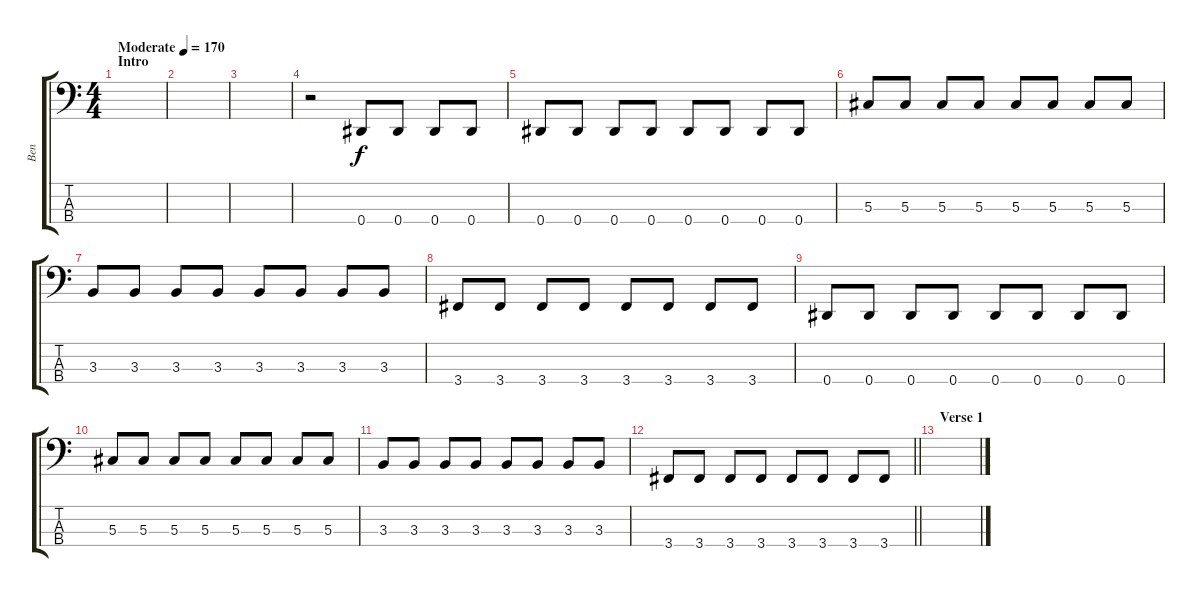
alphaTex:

\track ("Ben" "Ben") {instrument electricbassfinger}
\staff {score tabs}
\tuning (Gb2 Db2 Ab1 Eb1) {hide}
\ts (4 4)
\section ("" "Intro")
\tempo (170 "Moderate")
\clef f4
\ks c
|
|
|
r.2 0.4.8 0.4.8 0.4.8 0.4.8 |
0.4.8 0.4.8 0.4.8 0.4.8 0.4.8 0.4.8 0.4.8 0.4.8 |
5.3.8 5.3.8 5.3.8 5.3.8 5.3.8 5.3.8 5.3.8 5.3.8 |
3.3.8 3.3.8 3.3.8 3.3.8 3.3.8 3.3.8 3.3.8 3.3.8 |
3.4.8 3.4.8 3.4.8 3.4.8 3.4.8 3.4.8 3.4.8 3.4.8 |
0.4.8 0.4.8 0.4.8 0.4.8 0.4.8 0.4.8 0.4.8 0.4.8 |
5.3.8 5.3.8 5.3.8 5.3.8 5.3.8 5.3.8 5.3.8 5.3.8 |
3.3.8 3.3.8 3.3.8 3.3.8 3.3.8 3.3.8 3.3.8 3.3.8 |
\barLineRight lightlight
3.4.8 3.4.8 3.4.8 3.4.8 3.4.8 3.4.8 3.4.8 3.4.8 |
\section ("" "Verse 1")
